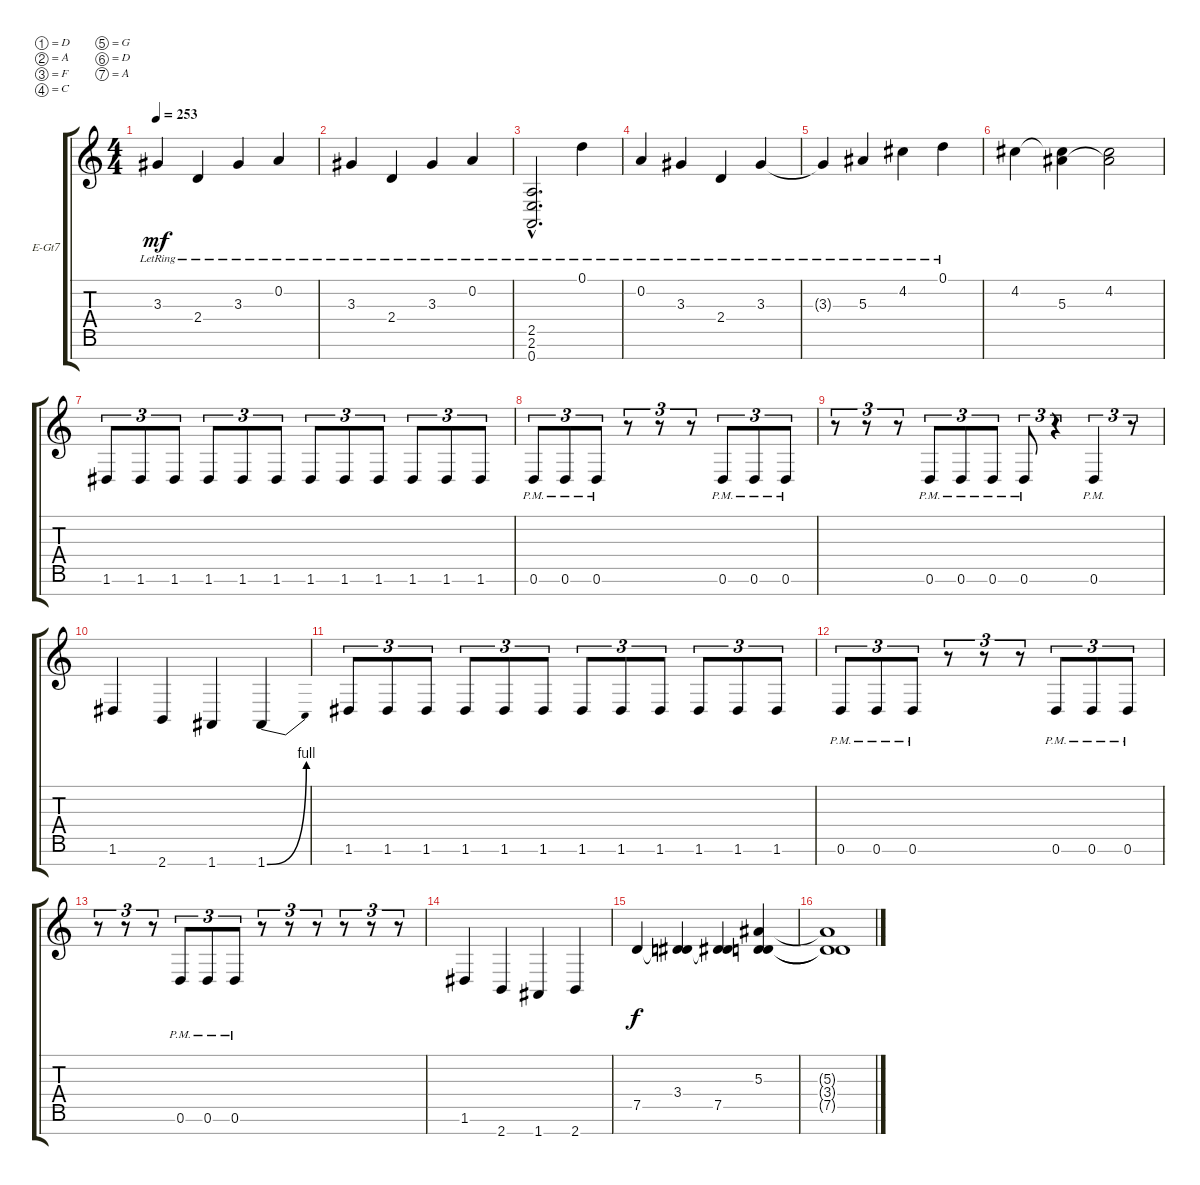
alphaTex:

\defaultSystemsLayout 4
\bracketExtendMode groupsimilarinstruments
\firstSystemTrackNameOrientation horizontal
\otherSystemsTrackNameOrientation horizontal
\track ("Electric Guitar2" "E-Gt7") {instrument distortionguitar}
\staff {score tabs}
\tuning (D4 A3 F3 C3 G2 D2 A1)
\ts (4 4)
\tempo 253
\clef g2
\ks c
3.3{lr t}.4{dy mf} 2.4{lr}.4 3.3{lr}.4 0.2{lr}.4 |
3.3{lr}.4 2.4{lr}.4 3.3{lr}.4 0.2{lr}.4 |
(0.7{hac lr} 2.6{hac lr} 2.5{hac lr}).2{d} 0.1{lr}.4 |
0.2{lr}.4 3.3{lr}.4 2.4{lr}.4 3.3{lr}.4 |
3.3{lr t}.4 5.3{lr}.4 4.2{lr}.4 0.1{lr}.4 |
4.2.4 (5.3 4.2{t}).4 (4.2 5.3{t}).2 |
1.6.8{tu (3 2)} 1.6.8{tu (3 2)} 1.6.8{tu (3 2)} 1.6.8{tu (3 2)} 1.6.8{tu (3 2)} 1.6.8{tu (3 2)} 1.6.8{tu (3 2)} 1.6.8{tu (3 2)} 1.6.8{tu (3 2)} 1.6.8{tu (3 2)} 1.6.8{tu (3 2)} 1.6.8{tu (3 2)} |
0.6{pm}.8{tu (3 2)} 0.6{pm}.8{tu (3 2)} 0.6{pm}.8{tu (3 2)} r.8{tu (3 2)} r.8{tu (3 2)} r.8{tu (3 2)} 0.6{pm}.8{tu (3 2)} 0.6{pm}.8{tu (3 2)} 0.6{pm}.8{tu (3 2)} |
r.8{tu (3 2)} r.8{tu (3 2)} r.8{tu (3 2)} 0.6{pm}.8{tu (3 2)} 0.6{pm}.8{tu (3 2)} 0.6{pm}.8{tu (3 2)} 0.6{pm}.8{tu (3 2)} r.4{tu (3 2)} 0.6{pm}.4{tu (3 2)} r.8{tu (3 2)} |
1.6.4 2.7.4 1.7.4 1.7{be (bend 0 0 15 4)}.4 |
1.6.8{tu (3 2)} 1.6.8{tu (3 2)} 1.6.8{tu (3 2)} 1.6.8{tu (3 2)} 1.6.8{tu (3 2)} 1.6.8{tu (3 2)} 1.6.8{tu (3 2)} 1.6.8{tu (3 2)} 1.6.8{tu (3 2)} 1.6.8{tu (3 2)} 1.6.8{tu (3 2)} 1.6.8{tu (3 2)} |
0.6{pm}.8{tu (3 2)} 0.6{pm}.8{tu (3 2)} 0.6{pm}.8{tu (3 2)} r.8{tu (3 2)} r.8{tu (3 2)} r.8{tu (3 2)} 0.6{pm}.8{tu (3 2)} 0.6{pm}.8{tu (3 2)} 0.6{pm}.8{tu (3 2)} |
r.8{tu (3 2)} r.8{tu (3 2)} r.8{tu (3 2)} 0.6{pm}.8{tu (3 2)} 0.6{pm}.8{tu (3 2)} 0.6{pm}.8{tu (3 2)} r.8{tu (3 2)} r.8{tu (3 2)} r.8{tu (3 2)} r.8{tu (3 2)} r.8{tu (3 2)} r.8{tu (3 2)} |
1.6.4 2.7.4 1.7.4 2.7.4 |
7.5.4{dy f} (3.4 7.5{t}).4 (7.5 3.4{t}).4 (5.3 3.4{t} 7.5{t}).4 |
(5.3{t} 3.4{t} 7.5{t}).1
